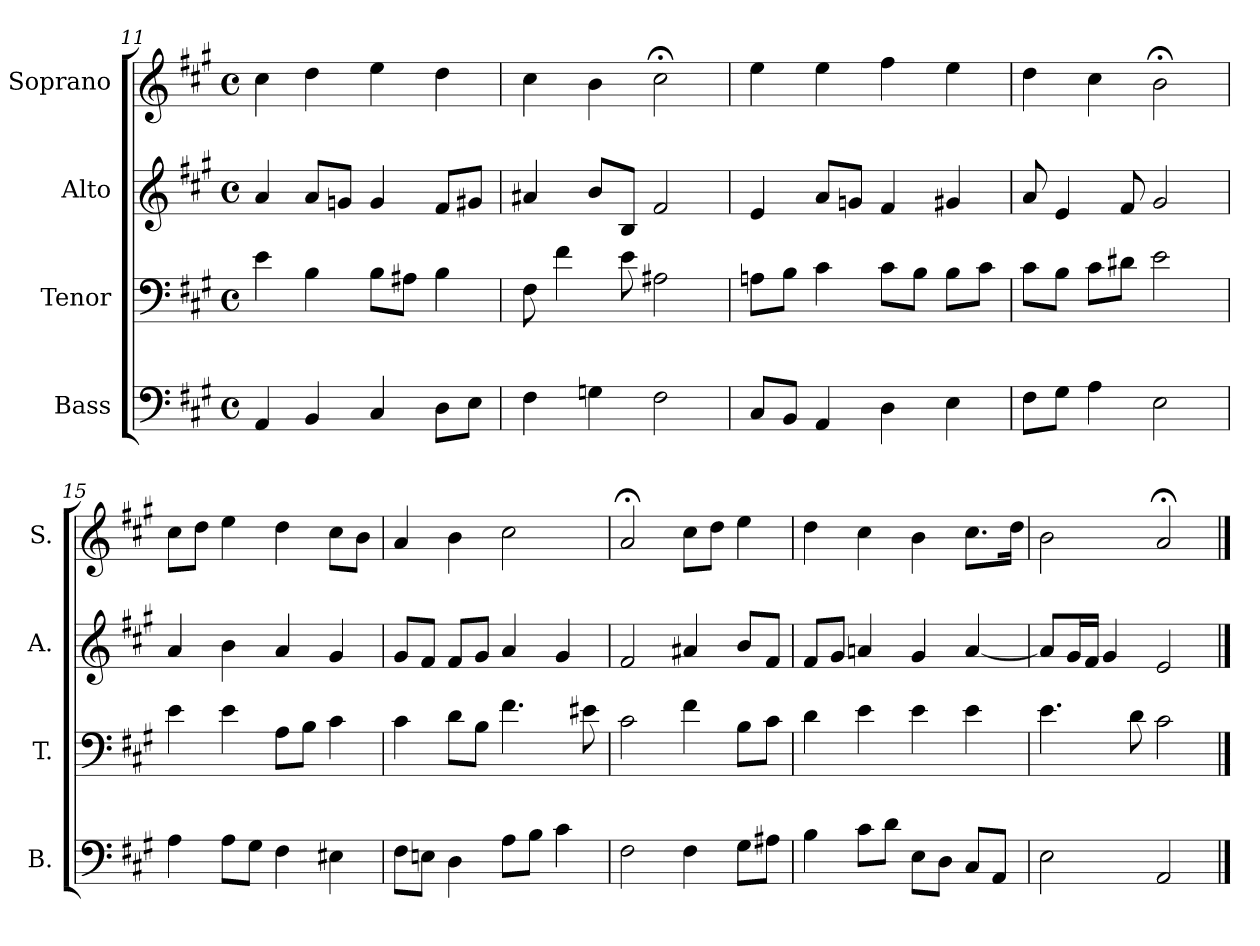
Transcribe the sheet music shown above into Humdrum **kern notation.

**kern	**kern	**kern	**kern
*part4	*part3	*part2	*part1
*staff4	*staff3	*staff2	*staff1
*I"Bass	*I"Tenor	*I"Alto	*I"Soprano
*I'B.	*I'T.	*I'A.	*I'S.
*clefF4	*clefF4	*clefG2	*clefG2
*k[f#c#g#]	*k[f#c#g#]	*k[f#c#g#]	*k[f#c#g#]
*A:	*A:	*A:	*A:
*M4/4	*M4/4	*M4/4	*M4/4
*met(c)	*met(c)	*met(c)	*met(c)
=11	=11	=11	=11
4AA/	4e\	4a/	4cc#\
4BB/	4B\	8a/L	4dd\
.	.	8gn/J	.
4C#/	8B\L	4g/	4ee\
.	8A#X\J	.	.
8D\L	4B\	8f#/L	4dd\
8E\J	.	8g#X/J	.
!!LO:PB:g=z
=12	=12	=12	=12
4F#\	8F#\	4a#X/	4cc#\
.	4f#\	.	.
4Gn\	.	8b/L	4b\
.	8e\	8B/J	.
2F#\	2A#X\	2f#/	2cc#;<\
=13	=13	=13	=13
8C#/L	8An\L	4e/	4ee\
8BB/J	8B\J	.	.
4AA/	4c#\	8a/L	4ee\
.	.	8gn/J	.
4D\	8c#\L	4f#/	4ff#\
.	8B\J	.	.
4E\	8B\L	4g#X/	4ee\
.	8c#\J	.	.
=14	=14	=14	=14
8F#\L	8c#\L	8a/	4dd\
8G#\J	8B\J	4e/	.
4A\	8c#\L	.	4cc#\
.	8d#X\J	8f#/	.
2E\	2e\	2g#/	2b;<\
=15	=15	=15	=15
4A\	4e\	4a/	8cc#\L
.	.	.	8dd\J
8A\L	4e\	4b\	4ee\
8G#\J	.	.	.
4F#\	8A\L	4a/	4dd\
.	8B\J	.	.
4E#X\	4c#\	4g#/	8cc#\L
.	.	.	8b\J
!!LO:LB:g=z
=16	=16	=16	=16
8F#\L	4c#\	8g#/L	4a/
8En\J	.	8f#/J	.
4D\	8d\L	8f#/L	4b\
.	8B\J	8g#/J	.
8A\L	4.f#\	4a/	2cc#\
8B\J	.	.	.
4c#\	.	4g#/	.
.	8e#X\	.	.
=17	=17	=17	=17
2F#\	2c#\	2f#/	2a;</
4F#\	4f#\	4a#X/	8cc#\L
.	.	.	8dd\J
8G#\L	8B\L	8b/L	4ee\
8A#X\J	8c#\J	8f#/J	.
=18	=18	=18	=18
4B\	4d\	8f#/L	4dd\
.	.	8g#/J	.
8c#\L	4e\	4an/	4cc#\
8d\J	.	.	.
8E\L	4e\	4g#/	4b\
8D\J	.	.	.
8C#/L	4e\	[4a/	8.cc#\L
8AA/J	.	.	.
.	.	.	16dd\Jk
=19	=19	=19	=19
2E\	4.e\	8a/L]	2b\
.	.	16g#/L	.
.	.	16f#/JJ	.
.	.	4g#/	.
.	8d\	.	.
2AA/	2c#\	2e/	2a;</
==	==	==	==
*-	*-	*-	*-
